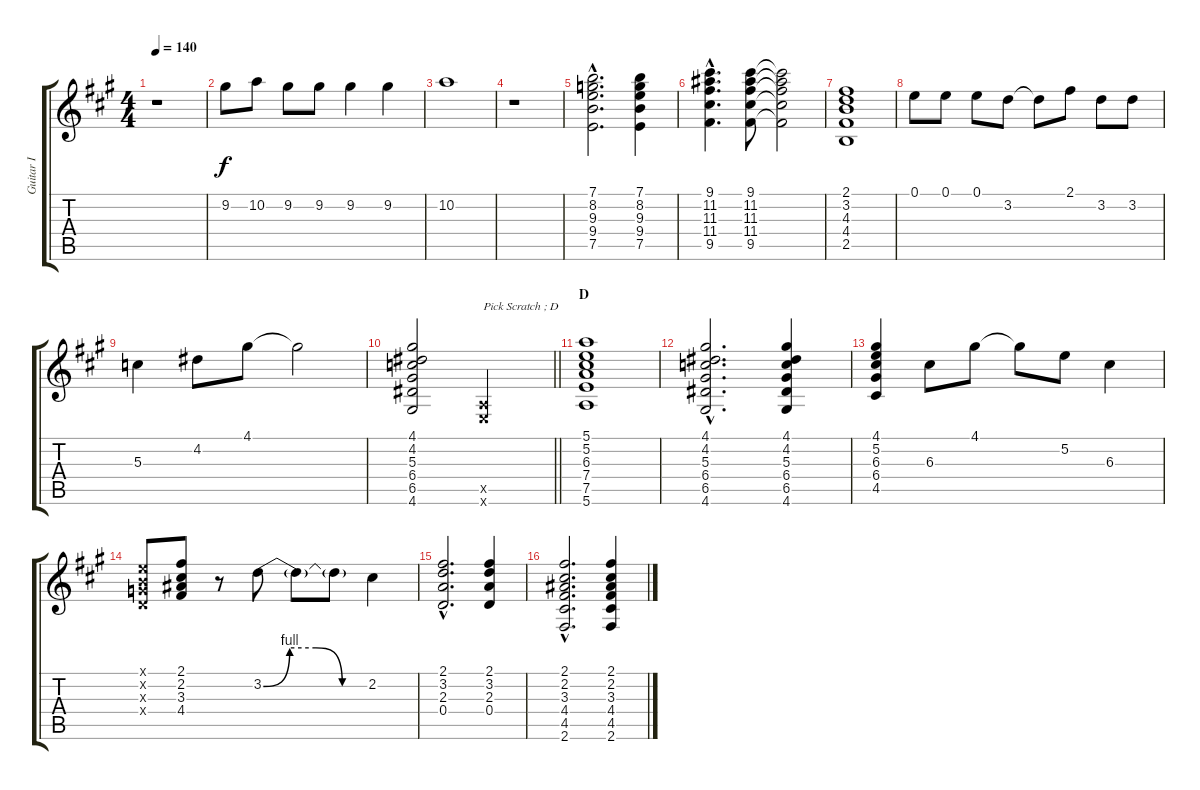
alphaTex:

\track ("Guitar I" "Guitar I") {instrument acousticguitarsteel}
\staff {score tabs}
\tuning (E4 B3 G3 D3 A2 E2) {hide}
\ts (4 4)
\tempo 140
\clef g2
\ks a
r.1{dy f} |
9.2.8 10.2.8 9.2.8 9.2.8 9.2.4 9.2.4 |
10.2.1 |
r.1 |
(7.1{hac} 8.2{hac} 9.3{hac} 9.4{hac} 7.5{hac}).2{d} (7.1 8.2 9.3 9.4 7.5).4 |
(9.1{hac} 11.2{hac} 11.3{hac} 11.4{hac} 9.5{hac}).4{d} (9.1 11.2 11.3 11.4 9.5).8 (9.1{t} 11.2{t} 11.3{t} 11.4{t} 9.5{t}).2 |
(2.1 3.2 4.3 4.4 2.5).1 |
0.1.8 0.1.8 0.1.8 3.2.8 3.2{t}.8 2.1.8 3.2.8 3.2.8 |
5.3.4 4.2.8 4.1.8 4.1{t}.2 |
\barLineRight lightlight
(4.1 4.2 5.3 6.4 6.5 4.6).2 (0.5{x} 0.6{x}).2{txt "Pick Scratch ; D"} |
\section ("" "D")
(5.1 5.2 6.3 7.4 7.5 5.6).1 |
(4.1{hac} 4.2{hac} 5.3{hac} 6.4{hac} 6.5{hac} 4.6{hac}).2{d} (4.1 4.2 5.3 6.4 6.5 4.6).4 |
(4.1 5.2 6.3 6.4 4.5).4 6.3.8 4.1.8 4.1{t}.8 5.2.8 6.3.4 |
(0.1{x} 0.2{x} 0.3{x} 0.4{x}).8 (2.1 2.2 3.3 4.4).8 r.8 3.2{be (custom 0 0 15 4 30 4 45 0 60 0)}.8 3.2{t}.8 3.2{t}.8 2.2.4 |
(2.1{hac} 3.2{hac} 2.3{hac} 0.4{hac}).2{d} (2.1 3.2 2.3 0.4).4 |
(2.1{hac} 2.2{hac} 3.3{hac} 4.4{hac} 4.5{hac} 2.6{hac}).2{d} (2.1 2.2 3.3 4.4 4.5 2.6).4
